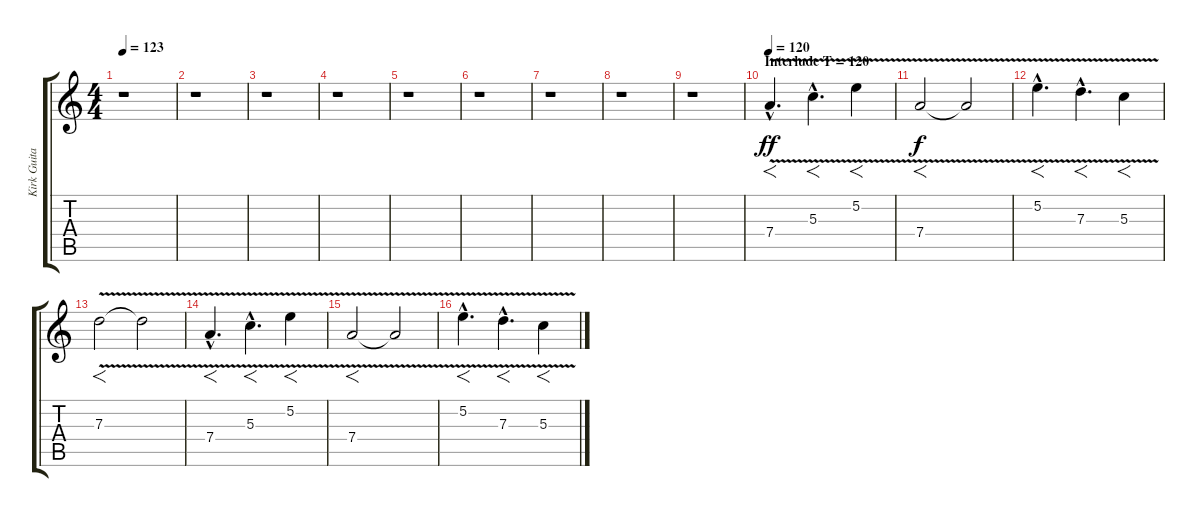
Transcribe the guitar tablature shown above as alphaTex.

\track ("Kirk Guitar Solo II - III" "Kirk Guita") {instrument distortionguitar}
\staff {score tabs}
\tuning (E4 B3 G3 D3 A2 E2) {hide}
\ts (4 4)
\tempo 123
\clef g2
\ks c
r.1{dy ff} |
r.1 |
r.1 |
r.1 |
r.1 |
r.1 |
r.1 |
r.1 |
r.1 |
\section ("" "Interlude T = 120")
\tempo 120
7.4{v hac}.4{f d volume 7 balance 8 instrument overdrivenguitar} 5.3{v hac}.4{f d} 5.2{v}.4{f} |
7.4{v}.2{f dy f} 7.4{t}.2 |
5.2{v hac}.4{f d} 7.3{v hac}.4{f d} 5.3{v}.4{f} |
7.3{v}.2{f} 7.3{t}.2 |
7.4{v hac}.4{f d} 5.3{v hac}.4{f d} 5.2{v}.4{f} |
7.4{v}.2{f} 7.4{t}.2 |
5.2{v hac}.4{f d} 7.3{v hac}.4{f d} 5.3{v}.4{f}
